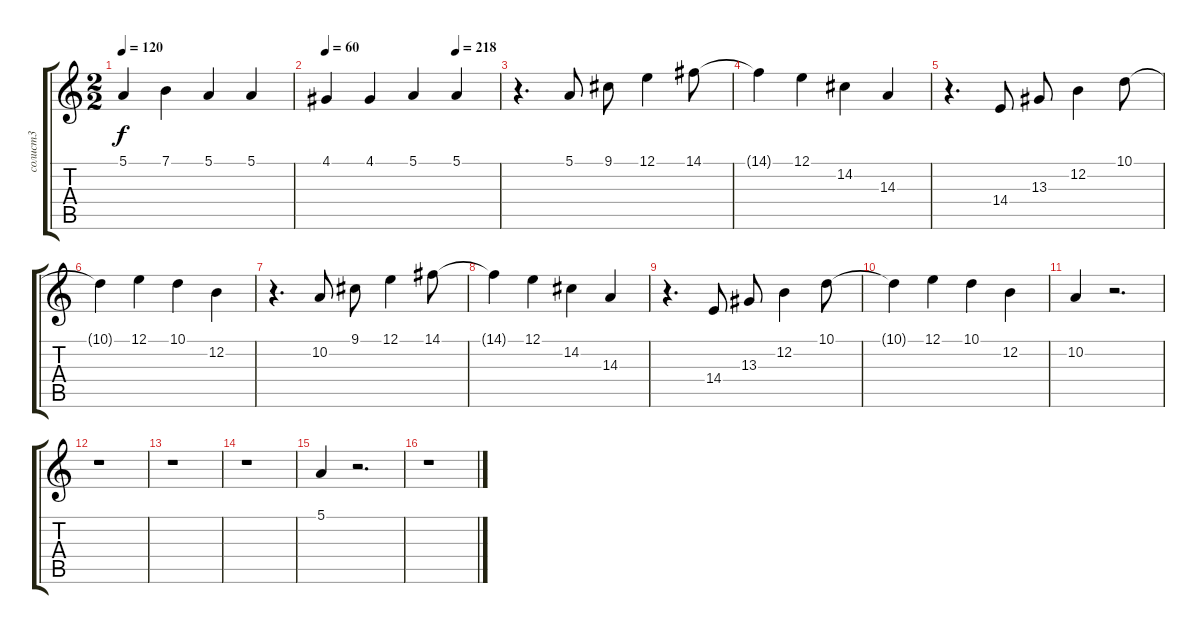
\track ("солист3" "солист3") {instrument acousticgrandpiano}
\staff {score tabs}
\tuning (E4 B3 G3 D3 A2 E2) {hide}
\ts (2 2)
\tempo 120
\clef g2
\ks c
5.1.4{dy f} 7.1.4 5.1.4 5.1.4 |
\tempo 60
\tempo (218 0.75)
4.1.4 4.1.4 5.1.4 5.1.4 |
r.4{d} 5.1.8 9.1.8 12.1.4 14.1.8 |
14.1{t}.4 12.1.4 14.2.4 14.3.4 |
r.4{d} 14.4.8 13.3.8 12.2.4 10.1.8 |
10.1{t}.4 12.1.4 10.1.4 12.2.4 |
r.4{d} 10.2.8 9.1.8 12.1.4 14.1.8 |
14.1{t}.4 12.1.4 14.2.4 14.3.4 |
r.4{d} 14.4.8 13.3.8 12.2.4 10.1.8 |
10.1{t}.4 12.1.4 10.1.4 12.2.4 |
10.2.4 r.2{d} |
r.1 |
r.1 |
r.1 |
5.1.4 r.2{d} |
r.1
